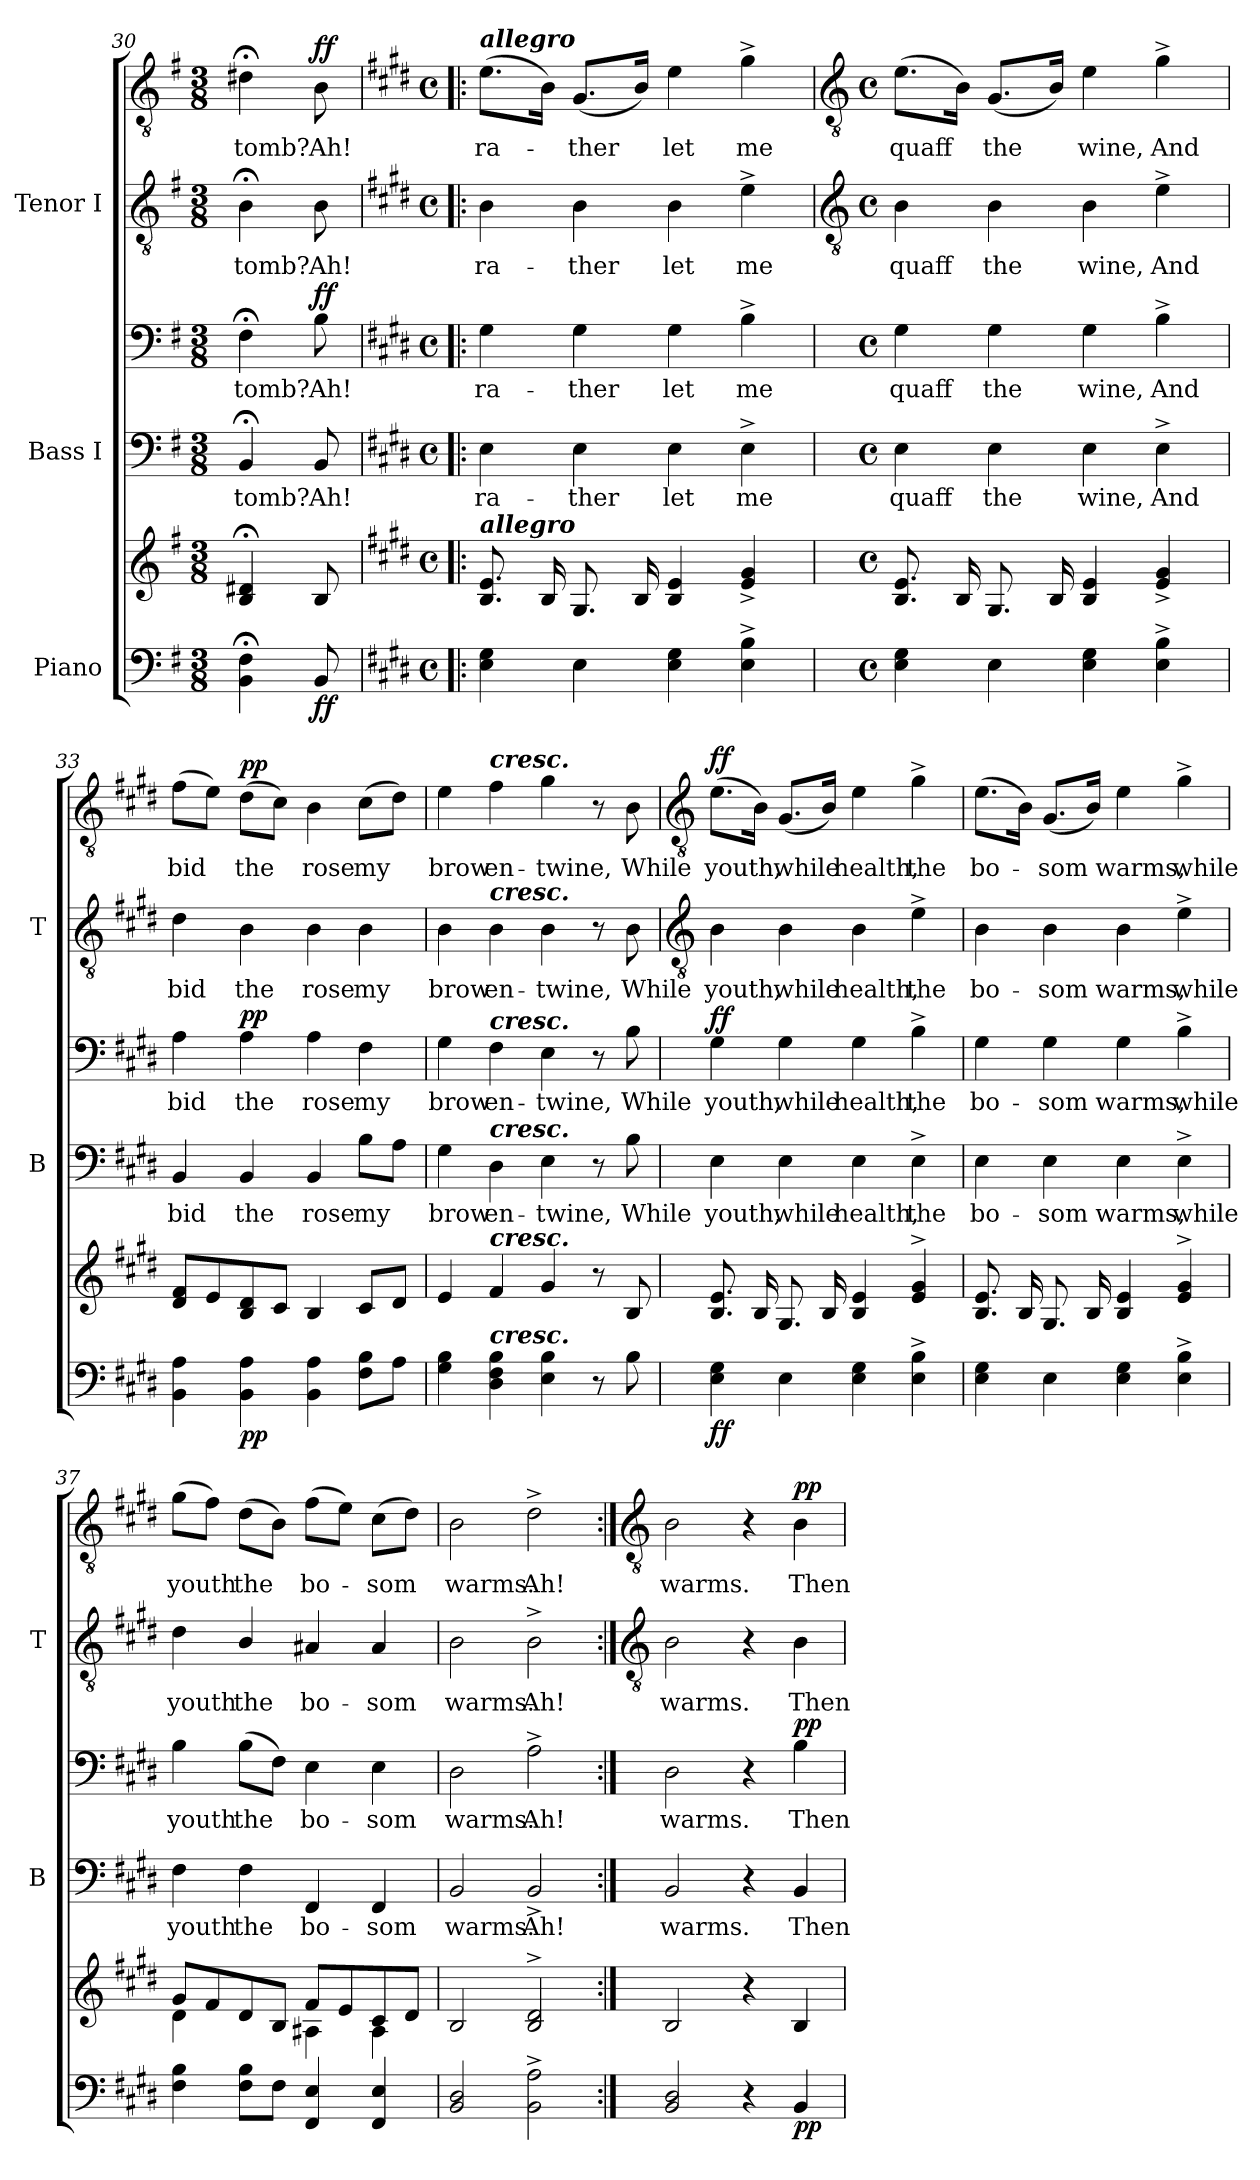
**kern	**kern	**dynam	**kern	**text	**kern	**text	**dynam	**kern	**text	**kern	**text	**dynam
*part3	*part3	*part3	*part2	*part2	*part2	*part2	*part2	*part1	*part1	*part1	*part1	*part1
*staff6	*staff5	*staff5/6	*staff4	*staff4	*staff3	*staff3	*staff3/4	*staff2	*staff2	*staff1	*staff1	*staff1/2
*I"Piano	*	*	*I"Bass I	*	*	*	*	*I"Tenor I	*	*	*	*
*	*	*	*I'B	*	*	*	*	*I'T	*	*	*	*
*clefF4	*clefG2	*	*clefF4	*	*clefF4	*	*	*clefGv2	*	*clefGv2	*	*
*k[f#]	*k[f#]	*	*k[f#]	*	*k[f#]	*	*	*k[f#]	*	*k[f#]	*	*
*G:	*G:	*	*G:	*	*G:	*	*	*G:	*	*G:	*	*
*M3/8	*M3/8	*	*M3/8	*	*M3/8	*	*	*M3/8	*	*M3/8	*	*
=30	=30	=30	=30	=30	=30	=30	=30	=30	=30	=30	=30	=30
!	!	!	!	!LO:LY:b	!	!LO:LY:b	!	!	!LO:LY:b	!	!LO:LY:b	!
4BB; 4F#;	4B;< 4d#X;<	.	4BB;<	tomb?	4F#;<	tomb?	.	4B;<	tomb?	4d#X;<	tomb?	.
!	!	!LO:DY:b=2	!	!LO:LY:b	!	!LO:LY:b	!	!	!LO:LY:b	!	!LO:LY:b	!
!	!	!LO:DY:n=1:b	!	!	!	!	!LO:DY:b=2	!	!	!	!	!
!	!	!	!	!	!	!	!LO:DY:n=1:b	!	!	!	!	!LO:DY:b=2
!	!	!	!	!	!	!	!	!	!	!	!	!LO:DY:n=1:b
8BB	8B	f f	8BB	Ah!	8B	Ah!	f f	8B	Ah!	8B	Ah!	f f
=31!|:	=31!|:	=31!|:	=31!|:	=31!|:	=31!|:	=31!|:	=31!|:	=31!|:	=31!|:	=31!|:	=31!|:	=31!|:
*k[f#c#g#d#]	*k[f#c#g#d#]	*	*k[f#c#g#d#]	*	*k[f#c#g#d#]	*	*	*k[f#c#g#d#]	*	*k[f#c#g#d#]	*	*
*E:	*E:	*	*E:	*	*E:	*	*	*E:	*	*E:	*	*
*M4/4	*M4/4	*	*M4/4	*	*M4/4	*	*	*M4/4	*	*M4/4	*	*
*met(c)	*met(c)	*	*met(c)	*	*met(c)	*	*	*met(c)	*	*met(c)	*	*
*	*MM132	*	*	*	*	*	*	*	*	*	*	*
!	!	!	!	!	!	!	!	!	!	!LO:TX:a:Bi:t=allegro	!	!
!	!LO:TX:a:Bi:t=allegro	!	!	!	!	!	!	!	!	!	!	!
!	!	!	!	!LO:LY:b	!	!LO:LY:b	!	!	!LO:LY:b	!	!LO:LY:b	!
4E 4G#	8.B 8.eL	.	4E	ra-	4G#	ra-	.	4B	ra-	(>8.eL	ra-	.
.	16BL	.	.	.	.	.	.	.	.	16BJ)	.	.
!	!	!	!	!LO:LY:b	!	!LO:LY:b	!	!	!LO:LY:b	!	!LO:LY:b	!
4E	8.G#	.	4E	-ther	4G#	-ther	.	4B	-ther	(<8.G#L	ther	.
.	16BJ	.	.	.	.	.	.	.	.	16BJ)	.	.
!	!	!	!	!LO:LY:b	!	!LO:LY:b	!	!	!LO:LY:b	!	!LO:LY:b	!
4E 4G#	4B 4e	.	4E	let	4G#	let	.	4B	let	4e	let	.
!	!	!	!	!LO:LY:b	!	!LO:LY:b	!	!	!LO:LY:b	!	!LO:LY:b	!
4E^ 4B^	4e^ 4g#^	.	4E^	me	4B^	me	.	4e^	me	4g#^	me	.
!!LO:LB:g=z
=32	=32	=32	=32	=32	=32	=32	=32	=32	=32	=32	=32	=32
*	*	*	*	*	*	*	*	*clefGv2	*	*clefGv2	*	*
*M4/4	*M4/4	*	*M4/4	*	*M4/4	*	*	*M4/4	*	*M4/4	*	*
*met(c)	*met(c)	*	*met(c)	*	*met(c)	*	*	*met(c)	*	*met(c)	*	*
!	!	!	!	!LO:LY:b	!	!LO:LY:b	!	!	!LO:LY:b	!	!LO:LY:b	!
4E 4G#	8.B 8.eL	.	4E	quaff	4G#	quaff	.	4B	quaff	(>8.eL	quaff	.
.	16BL	.	.	.	.	.	.	.	.	16BJ)	.	.
!	!	!	!	!LO:LY:b	!	!LO:LY:b	!	!	!LO:LY:b	!	!LO:LY:b	!
4E	8.G#	.	4E	the	4G#	the	.	4B	the	(<8.G#L	the	.
.	16BJ	.	.	.	.	.	.	.	.	16BJ)	.	.
!	!	!	!	!LO:LY:b	!	!LO:LY:b	!	!	!LO:LY:b	!	!LO:LY:b	!
4E 4G#	4B 4e	.	4E	wine,	4G#	wine,	.	4B	wine,	4e	wine,	.
!	!	!	!	!LO:LY:b	!	!LO:LY:b	!	!	!LO:LY:b	!	!LO:LY:b	!
4E^ 4B^	4e^ 4g#^	.	4E^	And	4B^	And	.	4e^	And	4g#^	And	.
=33	=33	=33	=33	=33	=33	=33	=33	=33	=33	=33	=33	=33
!	!	!	!	!LO:LY:b	!	!LO:LY:b	!	!	!LO:LY:b	!	!LO:LY:b	!
4BB 4A	8d# 8f#L	.	4BB	bid	4A	bid	.	4d#	bid	(>8f#L	bid	.
.	8e	.	.	.	.	.	.	.	.	8eJ)	.	.
!	!	!LO:DY:b=2	!	!LO:LY:b	!	!LO:LY:b	!	!	!LO:LY:b	!	!LO:LY:b	!
!	!	!LO:DY:n=1:b	!	!	!	!	!LO:DY:b=2	!	!	!	!	!
!	!	!	!	!	!	!	!LO:DY:n=1:b	!	!	!	!	!LO:DY:b=2
!	!	!	!	!	!	!	!	!	!	!	!	!LO:DY:n=1:b
4BB 4A	8B 8d#	p p	4BB	the	4A	the	p p	4B	the	(>8d#L	the	p p
.	8c#J	.	.	.	.	.	.	.	.	8c#J)	.	.
!	!	!	!	!LO:LY:b	!	!LO:LY:b	!	!	!LO:LY:b	!	!LO:LY:b	!
4BB 4A	4B	.	4BB	rose	4A	rose	.	4B	rose	4B	rose	.
!	!	!	!	!LO:LY:b	!	!LO:LY:b	!	!	!LO:LY:b	!	!LO:LY:b	!
8F# 8BL	8c#L	.	8BL	my	4F#	my	.	4B	my	(>8c#L	my	.
8AJ	8d#J	.	8AJ	.	.	.	.	.	.	8d#J)	.	.
=34	=34	=34	=34	=34	=34	=34	=34	=34	=34	=34	=34	=34
!	!	!	!	!LO:LY:b	!	!LO:LY:b	!	!	!LO:LY:b	!	!LO:LY:b	!
4G# 4B	4e	.	4G#	brow	4G#	brow	.	4B	brow	4e	brow	.
!	!	!	!	!	!	!	!	!	!	!LO:TX:a:Bi:t=cresc.	!	!
!	!	!	!	!	!	!	!	!LO:TX:a:Bi:t=cresc.	!	!	!	!
!	!	!	!	!	!LO:TX:a:Bi:t=cresc.	!	!	!	!	!	!	!
!	!	!	!LO:TX:a:Bi:t=cresc.	!	!	!	!	!	!	!	!	!
!	!LO:TX:a:Bi:t=cresc.	!	!	!	!	!	!	!	!	!	!	!
!LO:TX:a:Bi:t=cresc.	!	!	!	!	!	!	!	!	!	!	!	!
!	!	!	!	!LO:LY:b	!	!LO:LY:b	!	!	!LO:LY:b	!	!LO:LY:b	!
4D# 4F# 4B	4f#	.	4D#	en-	4F#	en-	.	4B	en-	4f#	en-	.
!	!	!	!	!LO:LY:b	!	!LO:LY:b	!	!	!LO:LY:b	!	!LO:LY:b	!
4E 4B	4g#	.	4E	-twine,	4E	-twine,	.	4B	-twine,	4g#	-twine,	.
8r	8r	.	8r	.	8r	.	.	8r	.	8r	.	.
!	!	!	!	!LO:LY:b	!	!LO:LY:b	!	!	!LO:LY:b	!	!LO:LY:b	!
8B	8B	.	8B	While	8B	While	.	8B	While	8B	While	.
!!LO:LB:g=z
=35	=35	=35	=35	=35	=35	=35	=35	=35	=35	=35	=35	=35
*	*	*	*	*	*	*	*	*clefGv2	*	*clefGv2	*	*
*	*^	*	*	*	*	*	*	*	*	*	*	*
!	!	!	!LO:DY:b=2	!	!LO:LY:b	!	!LO:LY:b	!	!	!LO:LY:b	!	!LO:LY:b	!
!	!	!	!LO:DY:n=1:b	!	!	!	!	!LO:DY:b=2	!	!	!	!	!
!	!	!	!	!	!	!	!	!LO:DY:n=1:b	!	!	!	!	!LO:DY:b=2
!	!	!	!	!	!	!	!	!	!	!	!	!	!LO:DY:n=1:b
4E 4G#	8.B 8.eL	1ryy	f f	4E	youth,	4G#	youth,	f f	4B	youth,	(>8.eL	youth,	f f
.	16BL	.	.	.	.	.	.	.	.	.	16BJ)	.	.
!	!	!	!	!	!LO:LY:b	!	!LO:LY:b	!	!	!LO:LY:b	!	!LO:LY:b	!
4E	8.G#	.	.	4E	while	4G#	while	.	4B	while	(<8.G#L	while	.
.	16BJ	.	.	.	.	.	.	.	.	.	16BJ)	.	.
!	!	!	!	!	!LO:LY:b	!	!LO:LY:b	!	!	!LO:LY:b	!	!LO:LY:b	!
4E 4G#	4B 4e	.	.	4E	health,	4G#	health,	.	4B	health,	4e	health,	.
!	!	!	!	!	!LO:LY:b	!	!LO:LY:b	!	!	!LO:LY:b	!	!LO:LY:b	!
4E^ 4B^	4e^ 4g#^	.	.	4E^	the	4B^	the	.	4e^	the	4g#^	the	.
=36	=36	=36	=36	=36	=36	=36	=36	=36	=36	=36	=36	=36	=36
!	!	!	!	!	!LO:LY:b	!	!LO:LY:b	!	!	!LO:LY:b	!	!LO:LY:b	!
4E 4G#	8.B 8.eL	1ryy	.	4E	bo-	4G#	bo-	.	4B	bo-	(>8.eL	bo-	.
.	16BL	.	.	.	.	.	.	.	.	.	16BJ)	.	.
!	!	!	!	!	!LO:LY:b	!	!LO:LY:b	!	!	!LO:LY:b	!	!LO:LY:b	!
4E	8.G#	.	.	4E	-som	4G#	-som	.	4B	-som	(<8.G#L	som	.
.	16BJ	.	.	.	.	.	.	.	.	.	16BJ)	.	.
!	!	!	!	!	!LO:LY:b	!	!LO:LY:b	!	!	!LO:LY:b	!	!LO:LY:b	!
4E 4G#	4B 4e	.	.	4E	warms,	4G#	warms,	.	4B	warms,	4e	warms,	.
!	!	!	!	!	!LO:LY:b	!	!LO:LY:b	!	!	!LO:LY:b	!	!LO:LY:b	!
4E^ 4B^	4e^ 4g#^	.	.	4E^	while	4B^	while	.	4e^	while	4g#^	while	.
=37	=37	=37	=37	=37	=37	=37	=37	=37	=37	=37	=37	=37	=37
!	!	!	!	!	!LO:LY:b	!	!LO:LY:b	!	!	!LO:LY:b	!	!LO:LY:b	!
4F# 4B	8g#L	4d#\	.	4F#	youth	4B	youth	.	4d#	youth	(>8g#L	youth	.
.	8f#	.	.	.	.	.	.	.	.	.	8f#J)	.	.
!	!	!	!	!	!LO:LY:b	!	!LO:LY:b	!	!	!LO:LY:b	!	!LO:LY:b	!
8F# 8BL	8d#	4ryy	.	4F#\	the	(>8BL	the	.	4B/	the	(>8d#L	the	.
8F#J	8BJ	.	.	.	.	8F#J)	.	.	.	.	8BJ)	.	.
!	!	!	!	!	!LO:LY:b	!	!LO:LY:b	!	!	!LO:LY:b	!	!LO:LY:b	!
4FF# 4E	8f#L	4A#X\	.	4FF#	bo-	4E	bo-	.	4A#X	bo-	(>8f#L	bo-	.
.	8e	.	.	.	.	.	.	.	.	.	8eJ)	.	.
!	!	!	!	!	!LO:LY:b	!	!LO:LY:b	!	!	!LO:LY:b	!	!LO:LY:b	!
4FF# 4E	8c#	4A#\	.	4FF#	-som	4E	-som	.	4A#	-som	(>8c#L	som	.
.	8d#J	.	.	.	.	.	.	.	.	.	8d#J)	.	.
=38	=38	=38	=38	=38	=38	=38	=38	=38	=38	=38	=38	=38	=38
!	!	!	!	!	!LO:LY:b	!	!LO:LY:b	!	!	!LO:LY:b	!	!LO:LY:b	!
2BB 2D#	2B	1ryy	.	2BB	warms.	2D#	warms.	.	2B	warms.	2B	warms.	.
!	!	!	!	!	!LO:LY:b	!	!LO:LY:b	!	!	!LO:LY:b	!	!LO:LY:b	!
2BB^ 2A^	2B^ 2d#^	.	.	2BB^	Ah!	2A^	Ah!	.	2B^	Ah!	2d#^	Ah!	.
*	*v	*v	*	*	*	*	*	*	*	*	*	*	*
!!LO:LB:g=z
=39:|!	=39:|!	=39:|!	=39:|!	=39:|!	=39:|!	=39:|!	=39:|!	=39:|!	=39:|!	=39:|!	=39:|!	=39:|!
*	*	*	*	*	*	*	*	*clefGv2	*	*clefGv2	*	*
!	!	!	!	!LO:LY:b	!	!LO:LY:b	!	!	!LO:LY:b	!	!LO:LY:b	!
2BB 2D#	2B	.	2BB	warms.	2D#	warms.	.	2B	warms.	2B	warms.	.
4r	4r	.	4r	.	4r	.	.	4r	.	4r	.	.
!	!	!LO:DY:b=2	!	!LO:LY:b	!	!LO:LY:b	!	!	!LO:LY:b	!	!LO:LY:b	!
!	!	!LO:DY:n=1:b	!	!	!	!	!LO:DY:b=2	!	!	!	!	!
!	!	!	!	!	!	!	!LO:DY:n=1:b	!	!	!	!	!LO:DY:b=2
!	!	!	!	!	!	!	!	!	!	!	!	!LO:DY:n=1:b
4BB	4B	p p	4BB	Then	4B	Then	p p	4B	Then	4B	Then	p p
=	=	=	=	=	=	=	=	=	=	=	=	=
*-	*-	*-	*-	*-	*-	*-	*-	*-	*-	*-	*-	*-
